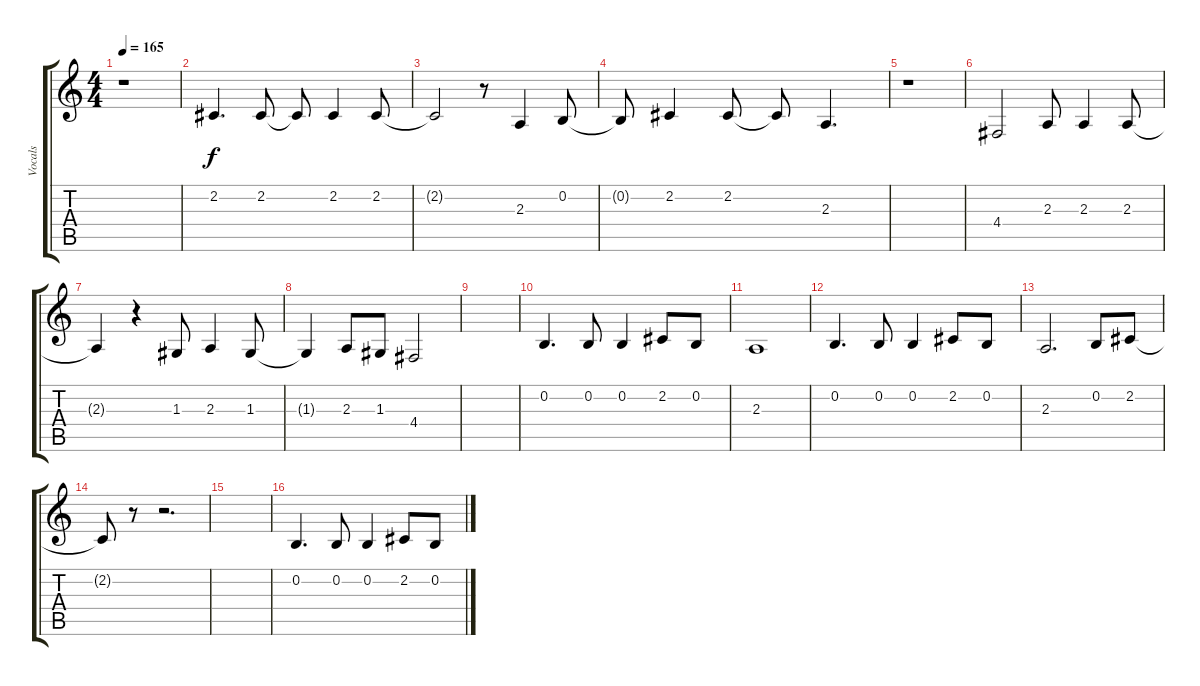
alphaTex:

\track ("Vocals" "Vocals") {instrument lead2sawtooth}
\staff {score tabs}
\tuning (E4 B3 G3 D3 A2 E2) {hide}
\ts (4 4)
\tempo 165
\clef g2
\ks c
r.1{dy f} |
2.2.4{d} 2.2.8 2.2{t}.8 2.2.4 2.2.8 |
2.2{t}.2 r.8 2.3.4 0.2.8 |
0.2{t}.8 2.2.4 2.2.8 2.2{t}.8 2.3.4{d} |
r.1 |
4.4.2 2.3.8 2.3.4 2.3.8 |
2.3{t}.4 r.4 1.3.8 2.3.4 1.3.8 |
1.3{t}.4 2.3.8 1.3.8 4.4.2 |
|
0.2.4{d} 0.2.8 0.2.4 2.2.8 0.2.8 |
2.3.1 |
0.2.4{d} 0.2.8 0.2.4 2.2.8 0.2.8 |
2.3.2{d} 0.2.8 2.2.8 |
2.2{t}.8 r.8 r.2{d} |
|
0.2.4{d} 0.2.8 0.2.4 2.2.8 0.2.8
